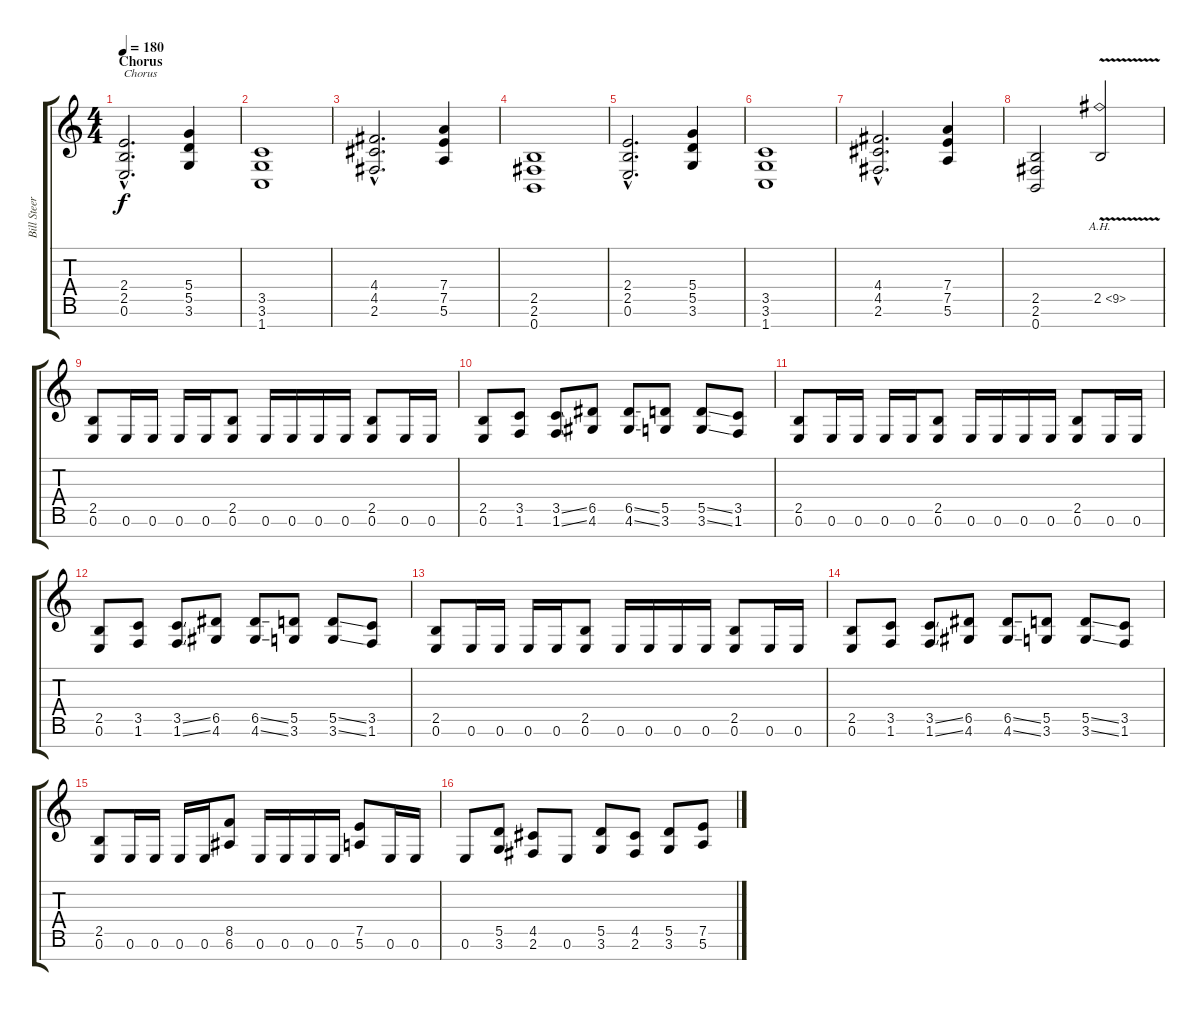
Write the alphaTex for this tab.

\track ("Bill Steer" "Bill Steer") {instrument distortionguitar}
\staff {score tabs}
\tuning (E4 B3 G3 D3 A2 E2 B1) {hide}
\ts (4 4)
\section ("" "Chorus")
\tempo 180
\clef g2
\ks c
(2.4{hac} 2.5{hac} 0.6{hac}).2{d txt "Chorus" dy f} (5.4 5.5 3.6).4 |
(3.5 3.6 1.7).1 |
(4.4{hac} 4.5{hac} 2.6{hac}).2{d} (7.4 7.5 5.6).4 |
(2.5 2.6 0.7).1 |
(2.4{hac} 2.5{hac} 0.6{hac}).2{d} (5.4 5.5 3.6).4 |
(3.5 3.6 1.7).1 |
(4.4{hac} 4.5{hac} 2.6{hac}).2{d} (7.4 7.5 5.6).4 |
(2.5 2.6 0.7).2 2.5{ah 7 v}.2 |
(2.5 0.6).8 0.6.16 0.6.16 0.6.16 0.6.16 (2.5 0.6).8 0.6.16 0.6.16 0.6.16 0.6.16 (2.5 0.6).8 0.6.16 0.6.16 |
(2.5 0.6).8 (3.5 1.6).8 (3.5{ss} 1.6{ss}).8 (6.5 4.6).8 (6.5{ss} 4.6{ss}).8 (5.5 3.6).8 (5.5{ss} 3.6{ss}).8 (3.5 1.6).8 |
(2.5 0.6).8 0.6.16 0.6.16 0.6.16 0.6.16 (2.5 0.6).8 0.6.16 0.6.16 0.6.16 0.6.16 (2.5 0.6).8 0.6.16 0.6.16 |
(2.5 0.6).8 (3.5 1.6).8 (3.5{ss} 1.6{ss}).8 (6.5 4.6).8 (6.5{ss} 4.6{ss}).8 (5.5 3.6).8 (5.5{ss} 3.6{ss}).8 (3.5 1.6).8 |
(2.5 0.6).8 0.6.16 0.6.16 0.6.16 0.6.16 (2.5 0.6).8 0.6.16 0.6.16 0.6.16 0.6.16 (2.5 0.6).8 0.6.16 0.6.16 |
(2.5 0.6).8 (3.5 1.6).8 (3.5{ss} 1.6{ss}).8 (6.5 4.6).8 (6.5{ss} 4.6{ss}).8 (5.5 3.6).8 (5.5{ss} 3.6{ss}).8 (3.5 1.6).8 |
(2.5 0.6).8 0.6.16 0.6.16 0.6.16 0.6.16 (8.5 6.6).8 0.6.16 0.6.16 0.6.16 0.6.16 (7.5 5.6).8 0.6.16 0.6.16 |
0.6.8 (5.5 3.6).8 (4.5 2.6).8 0.6.8 (5.5 3.6).8 (4.5 2.6).8 (5.5 3.6).8 (7.5 5.6).8
